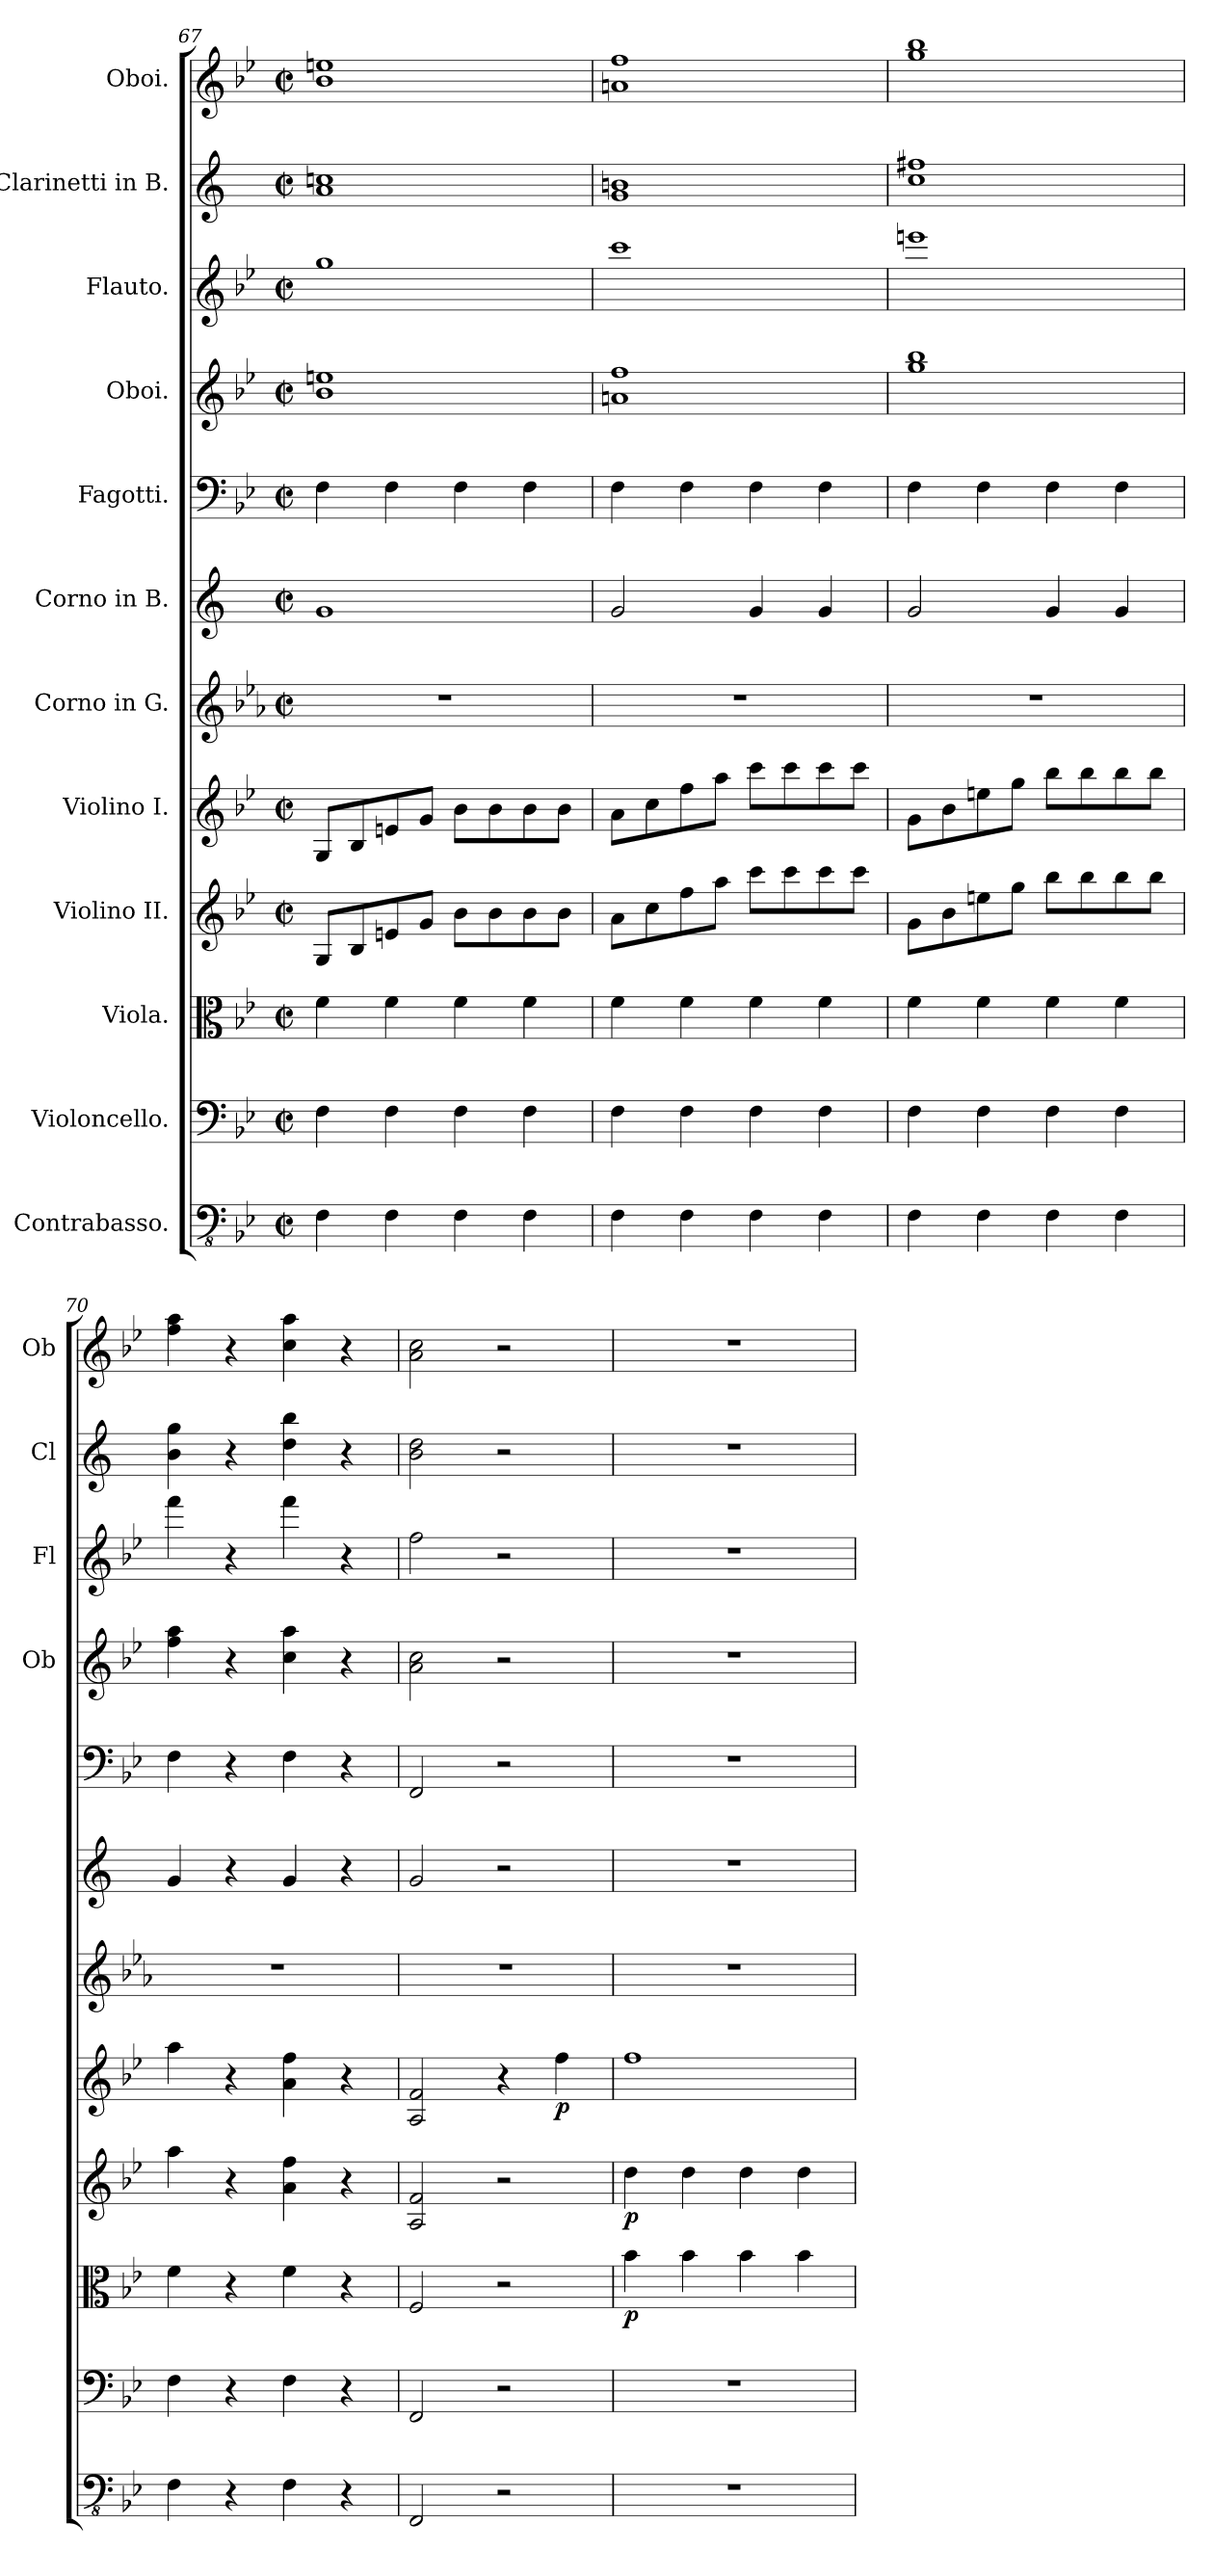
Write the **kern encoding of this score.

**kern	**kern	**kern	**dynam	**kern	**dynam	**kern	**dynam	**kern	**kern	**kern	**kern	**kern	**kern	**kern
*part12	*part11	*part10	*part10	*part9	*part9	*part8	*part8	*part7	*part6	*part5	*part4	*part3	*part2	*part1
*staff12	*staff11	*staff10	*staff10	*staff9	*staff9	*staff8	*staff8	*staff7	*staff6	*staff5	*staff4	*staff3	*staff2	*staff1
*I"Contrabasso.	*I"Violoncello.	*I"Viola.	*	*I"Violino II.	*	*I"Violino I.	*	*I"Corno in G.	*I"Corno in B.	*I"Fagotti.	*I"Oboi.	*I"Flauto.	*I"Clarinetti in B.	*I"Oboi.
*	*	*	*	*	*	*	*	*	*	*	*I'Ob	*I'Fl	*I'Cl	*I'Ob
*clefFv4	*clefF4	*clefC3	*	*clefG2	*	*clefG2	*	*clefG2	*clefG2	*clefF4	*clefG2	*clefG2	*clefG2	*clefG2
*	*	*	*	*	*	*	*	*ITrd3c5	*ITrd1c2	*	*	*	*ITrd1c2	*
*k[b-e-]	*k[b-e-]	*k[b-e-]	*	*k[b-e-]	*	*k[b-e-]	*	*k[b-e-]	*k[b-e-]	*k[b-e-]	*k[b-e-]	*k[b-e-]	*k[b-e-]	*k[b-e-]
*M2/2	*M2/2	*M2/2	*	*M2/2	*	*M2/2	*	*M2/2	*M2/2	*M2/2	*M2/2	*M2/2	*M2/2	*M2/2
*met(c|)	*met(c|)	*met(c|)	*	*met(c|)	*	*met(c|)	*	*met(c|)	*met(c|)	*met(c|)	*met(c|)	*met(c|)	*met(c|)	*met(c|)
=67	=67	=67	=67	=67	=67	=67	=67	=67	=67	=67	=67	=67	=67	=67
4FF\	4F\	4f\	.	8G/L	.	8G/L	.	1r	1f	4F\	1b- 1een	1gg	1g 1b-X	1b- 1een
.	.	.	.	8B-/	.	8B-/	.	.	.	.	.	.	.	.
4FF\	4F\	4f\	.	8en/	.	8en/	.	.	.	4F\	.	.	.	.
.	.	.	.	8g/J	.	8g/J	.	.	.	.	.	.	.	.
4FF\	4F\	4f\	.	8b-\L	.	8b-\L	.	.	.	4F\	.	.	.	.
.	.	.	.	8b-\	.	8b-\	.	.	.	.	.	.	.	.
4FF\	4F\	4f\	.	8b-\	.	8b-\	.	.	.	4F\	.	.	.	.
.	.	.	.	8b-\J	.	8b-\J	.	.	.	.	.	.	.	.
=68	=68	=68	=68	=68	=68	=68	=68	=68	=68	=68	=68	=68	=68	=68
4FF\	4F\	4f\	.	8a\L	.	8a\L	.	1r	2f/	4F\	1an 1ff	1ccc	1f 1an	1an 1ff
.	.	.	.	8cc\	.	8cc\	.	.	.	.	.	.	.	.
4FF\	4F\	4f\	.	8ff\	.	8ff\	.	.	.	4F\	.	.	.	.
.	.	.	.	8aa\J	.	8aa\J	.	.	.	.	.	.	.	.
4FF\	4F\	4f\	.	8ccc\L	.	8ccc\L	.	.	4f/	4F\	.	.	.	.
.	.	.	.	8ccc\	.	8ccc\	.	.	.	.	.	.	.	.
4FF\	4F\	4f\	.	8ccc\	.	8ccc\	.	.	4f/	4F\	.	.	.	.
.	.	.	.	8ccc\J	.	8ccc\J	.	.	.	.	.	.	.	.
=69	=69	=69	=69	=69	=69	=69	=69	=69	=69	=69	=69	=69	=69	=69
4FF\	4F\	4f\	.	8g\L	.	8g\L	.	1r	2f/	4F\	1gg 1bb-	1eeen	1b- 1een	1gg 1bb-
.	.	.	.	8b-\	.	8b-\	.	.	.	.	.	.	.	.
4FF\	4F\	4f\	.	8een\	.	8een\	.	.	.	4F\	.	.	.	.
.	.	.	.	8gg\J	.	8gg\J	.	.	.	.	.	.	.	.
4FF\	4F\	4f\	.	8bb-\L	.	8bb-\L	.	.	4f/	4F\	.	.	.	.
.	.	.	.	8bb-\	.	8bb-\	.	.	.	.	.	.	.	.
4FF\	4F\	4f\	.	8bb-\	.	8bb-\	.	.	4f/	4F\	.	.	.	.
.	.	.	.	8bb-\J	.	8bb-\J	.	.	.	.	.	.	.	.
=70	=70	=70	=70	=70	=70	=70	=70	=70	=70	=70	=70	=70	=70	=70
4FF\	4F\	4f\	.	4aa\	.	4aa\	.	1r	4f/	4F\	4ff\ 4aa\	4fff\	4a\ 4ff\	4ff\ 4aa\
4r	4r	4r	.	4r	.	4r	.	.	4r	4r	4r	4r	4r	4r
4FF\	4F\	4f\	.	4a\ 4ff\	.	4a\ 4ff\	.	.	4f/	4F\	4cc\ 4aa\	4fff\	4cc\ 4aa\	4cc\ 4aa\
4r	4r	4r	.	4r	.	4r	.	.	4r	4r	4r	4r	4r	4r
=71	=71	=71	=71	=71	=71	=71	=71	=71	=71	=71	=71	=71	=71	=71
2FFF/	2FF/	2F/	.	2A/ 2f/	.	2A/ 2f/	.	1r	2f/	2FF/	2a\ 2cc\	2ff\	2a\ 2cc\	2a\ 2cc\
2r	2r	2r	.	2r	.	4r	.	.	2r	2r	2r	2r	2r	2r
!	!	!	!	!	!	!	!LO:DY:b	!	!	!	!	!	!	!
.	.	.	.	.	.	4ff\	p	.	.	.	.	.	.	.
=72	=72	=72	=72	=72	=72	=72	=72	=72	=72	=72	=72	=72	=72	=72
!	!	!	!LO:DY:b	!	!LO:DY:b	!	!	!	!	!	!	!	!	!
1r	1r	4b-\	p	4dd\	p	1ff	.	1r	1r	1r	1r	1r	1r	1r
.	.	4b-\	.	4dd\	.	.	.	.	.	.	.	.	.	.
.	.	4b-\	.	4dd\	.	.	.	.	.	.	.	.	.	.
.	.	4b-\	.	4dd\	.	.	.	.	.	.	.	.	.	.
=	=	=	=	=	=	=	=	=	=	=	=	=	=	=
*-	*-	*-	*-	*-	*-	*-	*-	*-	*-	*-	*-	*-	*-	*-
